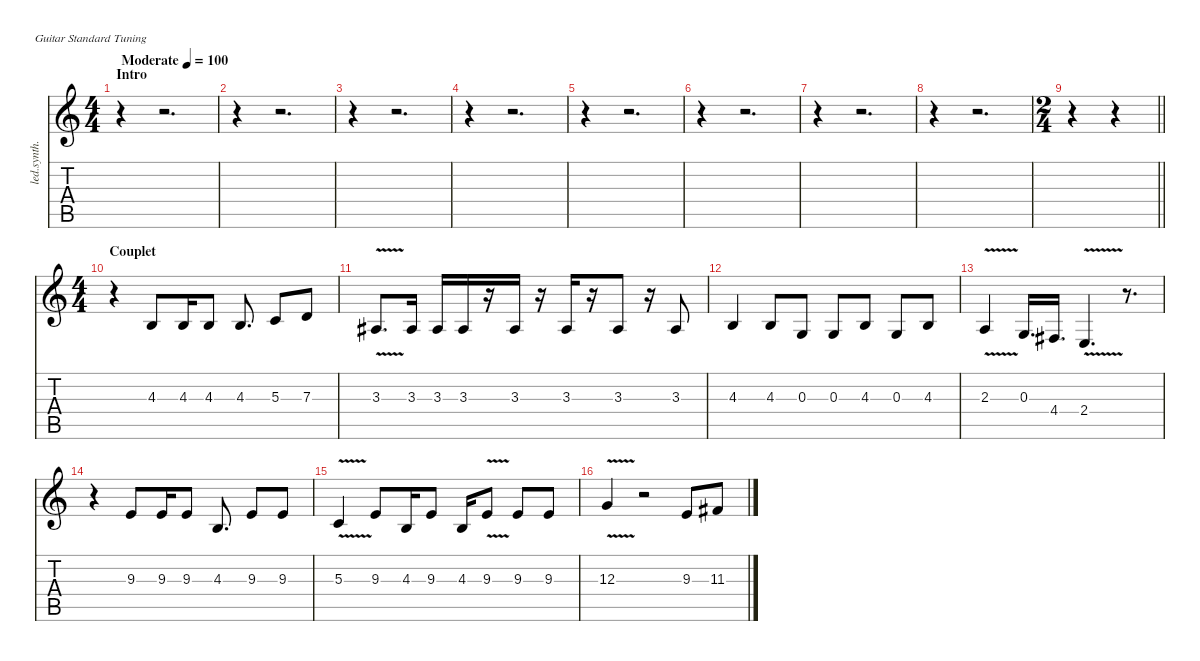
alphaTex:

\defaultSystemsLayout 4
\hideDynamics
\bracketExtendMode nobrackets
\otherSystemsTrackNameOrientation horizontal
\track ("Chant" "led.synth.") {instrument lead2sawtooth}
\staff {score tabs}
\tuning (E4 B3 G3 D3 A2 E2)
\ts (4 4)
\beaming (8 2 2 2 2)
\section ("" "Intro")
\tempo (100 "Moderate")
\clef g2
\ks c
r.4{dy f instrument lead2sawtooth beam Down} r.2{d beam Down} |
r.4{beam Down} r.2{d beam Down} |
r.4{beam Down} r.2{d beam Down} |
r.4{beam Down} r.2{d beam Down} |
r.4{beam Down} r.2{d beam Down} |
r.4{beam Down} r.2{d beam Down} |
r.4{beam Down} r.2{d beam Down} |
r.4{beam Down} r.2{d beam Down} |
\ts (2 4)
\beaming (8 2 2 2 2)
\barLineRight lightlight
r.4{beam Down} r.4{beam Down} |
\ts (4 4)
\beaming (8 2 2 2 2)
\section ("" "Couplet")
r.4{beam Down} 4.3.8{beam Up} 4.3.16{beam Up} 4.3.8{beam Up} 4.3.8{d beam Up} 5.3.8{beam Up} 7.3.8{beam Up} |
3.3{v acc #}.8{d beam Up} 3.3{acc #}.16{beam Up} 3.3{acc #}.16{beam Up} 3.3{acc #}.16{beam Up} r.16{beam Up} 3.3{acc #}.16{beam Up} r.16{beam Up} 3.3{acc #}.16{beam Up} r.16{beam Up} 3.3{acc #}.8{beam Up} r.16{beam Up} 3.3{acc #}.8{beam Up} |
4.3.4{beam Up} 4.3.8{beam Up} 0.3.8{beam Up} 0.3.8{beam Up} 4.3.8{beam Up} 0.3.8{beam Up} 4.3.8{beam Up} |
2.3{v}.4{beam Up} 0.3.16{d beam Up} 4.4{acc #}.16{d beam Up} 2.4{v}.4{d beam Up} r.8{d beam Up} |
r.4{beam Down} 9.3.8{beam Up} 9.3.16{beam Up} 9.3.8{beam Up} 4.3.8{d beam Up} 9.3.8{beam Up} 9.3.8{beam Up} |
5.3{v}.4{beam Up} 9.3.8{beam Up} 4.3.16{beam Up} 9.3.8{beam Up} 4.3.16{beam Up} 9.3{v}.8{beam Up} 9.3.8{beam Up} 9.3.8{beam Up} |
12.3{v}.4{beam Up} r.2{beam Up} 9.3.8{beam Up} 11.3{acc #}.8{beam Up}
